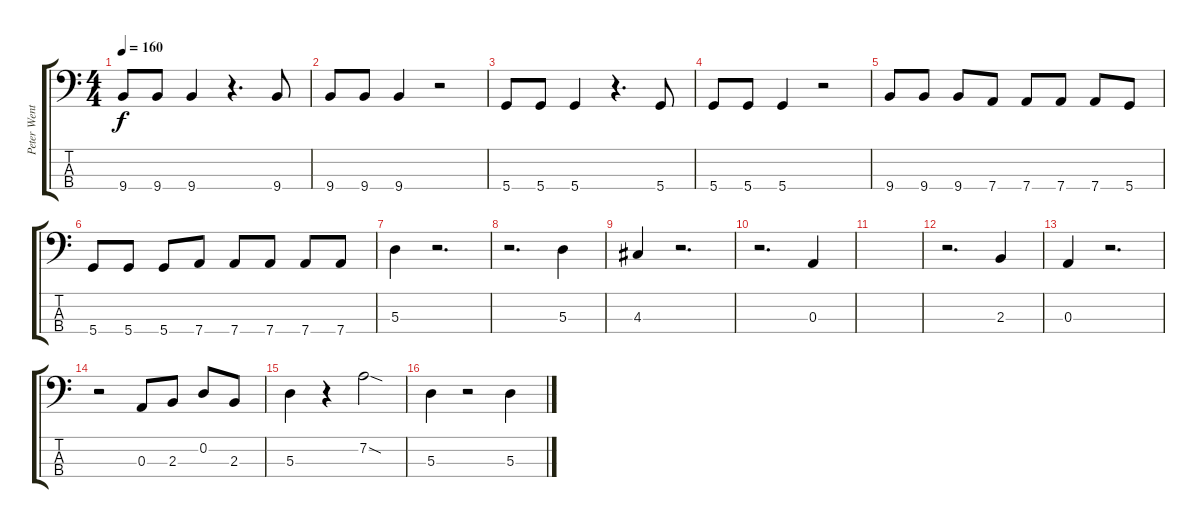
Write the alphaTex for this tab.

\track ("Peter Wentz (Bass)" "Peter Went") {instrument electricbasspick}
\staff {score tabs}
\tuning (G2 D2 A1 D1) {hide}
\ts (4 4)
\tempo 160
\clef f4
\ks c
9.4.8{dy f} 9.4.8 9.4.4 r.4{d} 9.4.8 |
9.4.8 9.4.8 9.4.4 r.2 |
5.4.8 5.4.8 5.4.4 r.4{d} 5.4.8 |
5.4.8 5.4.8 5.4.4 r.2 |
9.4.8 9.4.8 9.4.8 7.4.8 7.4.8 7.4.8 7.4.8 5.4.8 |
5.4.8 5.4.8 5.4.8 7.4.8 7.4.8 7.4.8 7.4.8 7.4.8 |
5.3.4 r.2{d} |
r.2{d} 5.3.4 |
4.3.4 r.2{d} |
r.2{d} 0.3.4 |
|
r.2{d} 2.3.4 |
0.3.4 r.2{d} |
r.2 0.3.8 2.3.8 0.2.8 2.3.8 |
5.3.4 r.4 7.2{sod}.2 |
5.3.4 r.2 5.3.4
